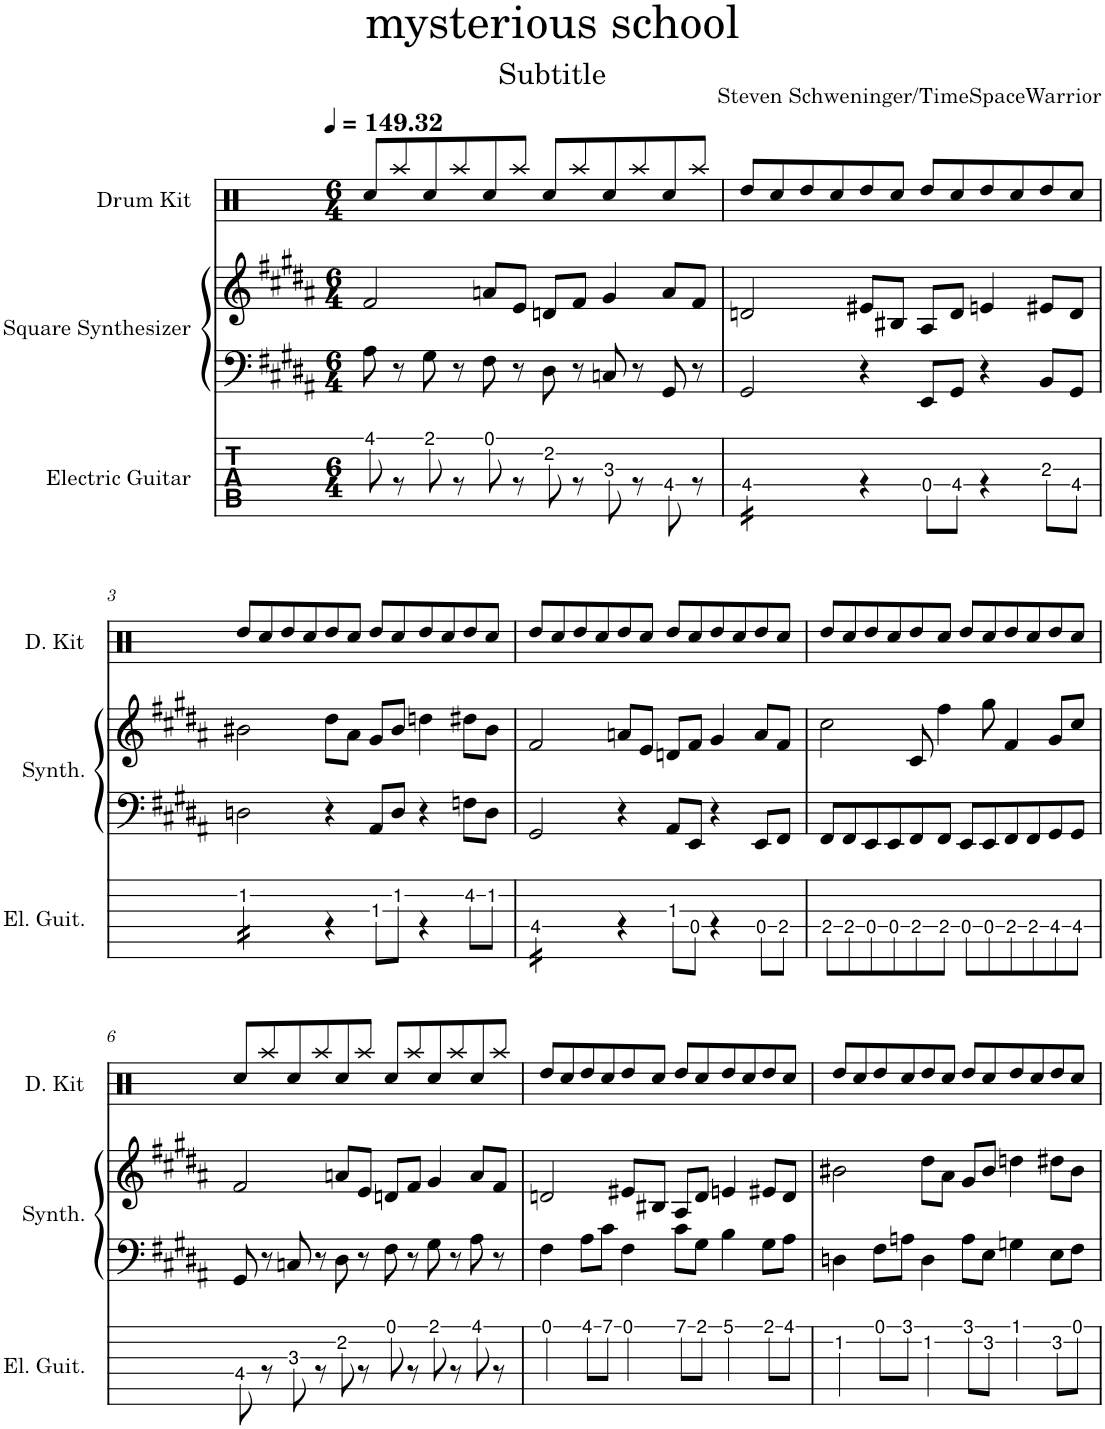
**kern	**kern	**kern	**kern
*part3	*part2	*part2	*part1
*staff4	*staff3	*staff2	*staff1
*I"Electric Guitar	*I"Square Synthesizer	*	*I"Drum Kit
*I'El. Guit.	*I'Synth.	*	*I'D. Kit
*stria6	*	*	*
*	*clefF4	*clefG2	*clefX
*k[f#c#g#d#a#]	*k[f#c#g#d#a#]	*k[f#c#g#d#a#]	*k[]
*M6/4	*M6/4	*M6/4	*M6/4
*MM149	*MM149	*MM149	*MM149
=1	=1	=1	=1
8g#\	8A#\	2f#/	8Rcc/L
8r	8r	.	8Raa/
8f#\	8G#\	.	8Rcc/
8r	8r	.	8Raa/
8e\	8F#\	8an/L	8Rcc/
8r	8r	8e/J	8Raa/J
8c#\	8D#\	8dn/L	8Rcc/L
8r	8r	8f#/J	8Raa/
8A#\	8Cn/	4g#/	8Rcc/
8r	8r	.	8Raa/
8F#\	8GG#/	8a/L	8Rcc/
8r	8r	8f#/J	8Raa/J
=2	=2	=2	=2
2F#\	2GG#/	2dn/	8Rdd/L
.	.	.	8Rcc/
.	.	.	8Rdd/
.	.	.	8Rcc/
4r	4r	8e#X/L	8Rdd/
.	.	8B#X/J	8Rcc/J
8Dn\L	8EE/L	8A#/L	8Rdd/L
8F#\J	8GG#/J	8d/J	8Rcc/
4r	4r	4en/	8Rdd/
.	.	.	8Rcc/
8An\L	8BB/L	8e#X/L	8Rdd/
8F#\J	8GG#/J	8d/J	8Rcc/J
!!LO:LB:g=z
=3	=3	=3	=3
2B#X\	2Dn\	2b#X\	8Rdd/L
.	.	.	8Rcc/
.	.	.	8Rdd/
.	.	.	8Rcc/
4r	4r	8dd#\L	8Rdd/
.	.	8a#\J	8Rcc/J
8G#\L	8AA#/L	8g#/L	8Rdd/L
8B#\J	8D/J	8b#/J	8Rcc/
4r	4r	4ddn\	8Rdd/
.	.	.	8Rcc/
8d#\L	8Fn\L	8dd#X\L	8Rdd/
8B#\J	8D\J	8b#\J	8Rcc/J
=4	=4	=4	=4
2F#\	2GG#/	2f#/	8Rdd/L
.	.	.	8Rcc/
.	.	.	8Rdd/
.	.	.	8Rcc/
4r	4r	8an/L	8Rdd/
.	.	8e/J	8Rcc/J
8G#\L	8AA#/L	8dn/L	8Rdd/L
8Dn\J	8EE/J	8f#/J	8Rcc/
4r	4r	4g#/	8Rdd/
.	.	.	8Rcc/
8D\L	8EE/L	8a/L	8Rdd/
8E\J	8FF#/J	8f#/J	8Rcc/J
=5	=5	=5	=5
8E\L	8FF#/L	2cc#\	8Rdd/L
8E\	8FF#/	.	8Rcc/
8Dn\	8EE/	.	8Rdd/
8D\	8EE/	.	8Rcc/
8E\	8FF#/	8c#/	8Rdd/
8E\J	8FF#/J	4ff#\	8Rcc/J
8D\L	8EE/L	.	8Rdd/L
8D\	8EE/	8gg#\	8Rcc/
8E\	8FF#/	4f#/	8Rdd/
8E\	8FF#/	.	8Rcc/
8F#\	8GG#/	8g#/L	8Rdd/
8F#\J	8GG#/J	8cc#/J	8Rcc/J
!!LO:LB:g=z
=6	=6	=6	=6
8F#\	8GG#/	2f#/	8Rcc/L
8r	8r	.	8Raa/
8A#\	8Cn/	.	8Rcc/
8r	8r	.	8Raa/
8c#\	8D#\	8an/L	8Rcc/
8r	8r	8e/J	8Raa/J
8e\	8F#\	8dn/L	8Rcc/L
8r	8r	8f#/J	8Raa/
8f#\	8G#\	4g#/	8Rcc/
8r	8r	.	8Raa/
8g#\	8A#\	8a/L	8Rcc/
8r	8r	8f#/J	8Raa/J
=7	=7	=7	=7
4e\	4F#\	2dn/	8Rdd/L
.	.	.	8Rcc/
8g#\L	8A#\L	.	8Rdd/
8b\J	8c#\J	.	8Rcc/
4e\	4F#\	8e#X/L	8Rdd/
.	.	8B#X/J	8Rcc/J
8b\L	8c#\L	8A#/L	8Rdd/L
8f#\J	8G#\J	8d/J	8Rcc/
4an\	4B\	4en/	8Rdd/
.	.	.	8Rcc/
8f#\L	8G#\L	8e#X/L	8Rdd/
8g#\J	8A#\J	8d/J	8Rcc/J
=8	=8	=8	=8
4B#X\	4Dn\	2b#X\	8Rdd/L
.	.	.	8Rcc/
8e\L	8F#\L	.	8Rdd/
8f##X\J	8An\J	.	8Rcc/
4B#\	4D\	8dd#\L	8Rdd/
.	.	8a#\J	8Rcc/J
8f##\L	8A\L	8g#/L	8Rdd/L
8dn\J	8E\J	8b#/J	8Rcc/
4e#X\	4Gn\	4ddn\	8Rdd/
.	.	.	8Rcc/
8d\L	8E\L	8dd#X\L	8Rdd/
8en\J	8F#\J	8b#\J	8Rcc/J
=	=	=	=
*-	*-	*-	*-
